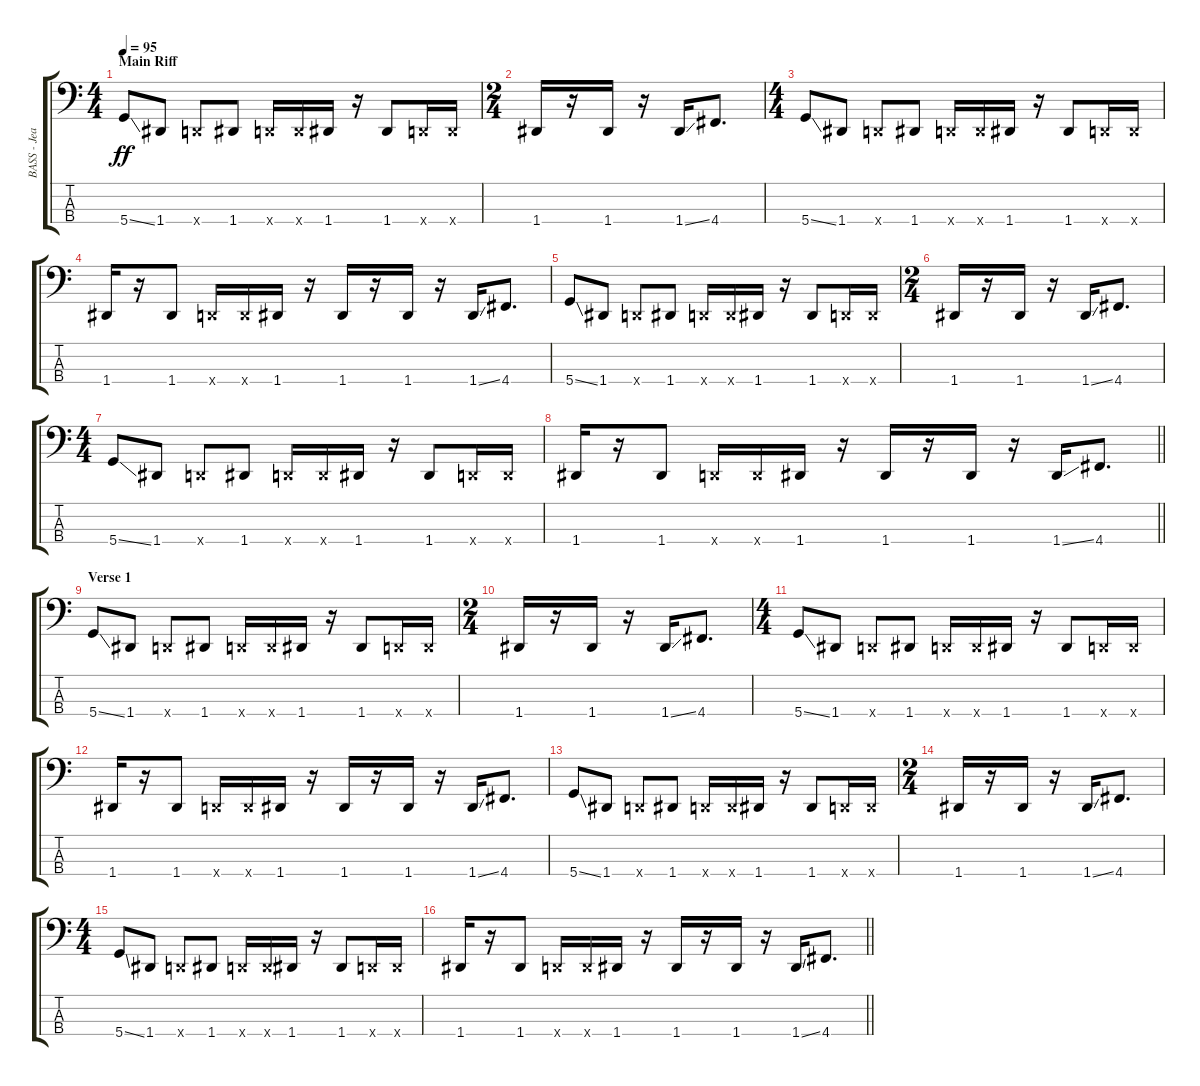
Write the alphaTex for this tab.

\track ("BASS - Jean Michel Labadie" "BASS - Jea") {instrument electricbasspick}
\staff {score tabs}
\tuning (F2 C2 G1 D1) {hide}
\ts (4 4)
\section ("" "Main Riff")
\tempo 95
\clef f4
\ks c
5.4{ss}.8{dy ff} 1.4.8 0.4{x}.8 1.4.8 0.4{x}.16 0.4{x}.16 1.4.16 r.16 1.4.8 0.4{x}.16 0.4{x}.16 |
\ts (2 4)
1.4.16 r.16 1.4.16 r.16 1.4{ss}.16 4.4.8{d} |
\ts (4 4)
5.4{ss}.8 1.4.8 0.4{x}.8 1.4.8 0.4{x}.16 0.4{x}.16 1.4.16 r.16 1.4.8 0.4{x}.16 0.4{x}.16 |
1.4.16 r.16 1.4.8 0.4{x}.16 0.4{x}.16 1.4.16 r.16 1.4.16 r.16 1.4.16 r.16 1.4{ss}.16 4.4.8{d} |
5.4{ss}.8 1.4.8 0.4{x}.8 1.4.8 0.4{x}.16 0.4{x}.16 1.4.16 r.16 1.4.8 0.4{x}.16 0.4{x}.16 |
\ts (2 4)
1.4.16 r.16 1.4.16 r.16 1.4{ss}.16 4.4.8{d} |
\ts (4 4)
5.4{ss}.8 1.4.8 0.4{x}.8 1.4.8 0.4{x}.16 0.4{x}.16 1.4.16 r.16 1.4.8 0.4{x}.16 0.4{x}.16 |
\barLineRight lightlight
1.4.16 r.16 1.4.8 0.4{x}.16 0.4{x}.16 1.4.16 r.16 1.4.16 r.16 1.4.16 r.16 1.4{ss}.16 4.4.8{d} |
\section ("" "Verse 1")
5.4{ss}.8 1.4.8 0.4{x}.8 1.4.8 0.4{x}.16 0.4{x}.16 1.4.16 r.16 1.4.8 0.4{x}.16 0.4{x}.16 |
\ts (2 4)
1.4.16 r.16 1.4.16 r.16 1.4{ss}.16 4.4.8{d} |
\ts (4 4)
5.4{ss}.8 1.4.8 0.4{x}.8 1.4.8 0.4{x}.16 0.4{x}.16 1.4.16 r.16 1.4.8 0.4{x}.16 0.4{x}.16 |
1.4.16 r.16 1.4.8 0.4{x}.16 0.4{x}.16 1.4.16 r.16 1.4.16 r.16 1.4.16 r.16 1.4{ss}.16 4.4.8{d} |
5.4{ss}.8 1.4.8 0.4{x}.8 1.4.8 0.4{x}.16 0.4{x}.16 1.4.16 r.16 1.4.8 0.4{x}.16 0.4{x}.16 |
\ts (2 4)
1.4.16 r.16 1.4.16 r.16 1.4{ss}.16 4.4.8{d} |
\ts (4 4)
5.4{ss}.8 1.4.8 0.4{x}.8 1.4.8 0.4{x}.16 0.4{x}.16 1.4.16 r.16 1.4.8 0.4{x}.16 0.4{x}.16 |
\barLineRight lightlight
1.4.16 r.16 1.4.8 0.4{x}.16 0.4{x}.16 1.4.16 r.16 1.4.16 r.16 1.4.16 r.16 1.4{ss}.16 4.4.8{d}
